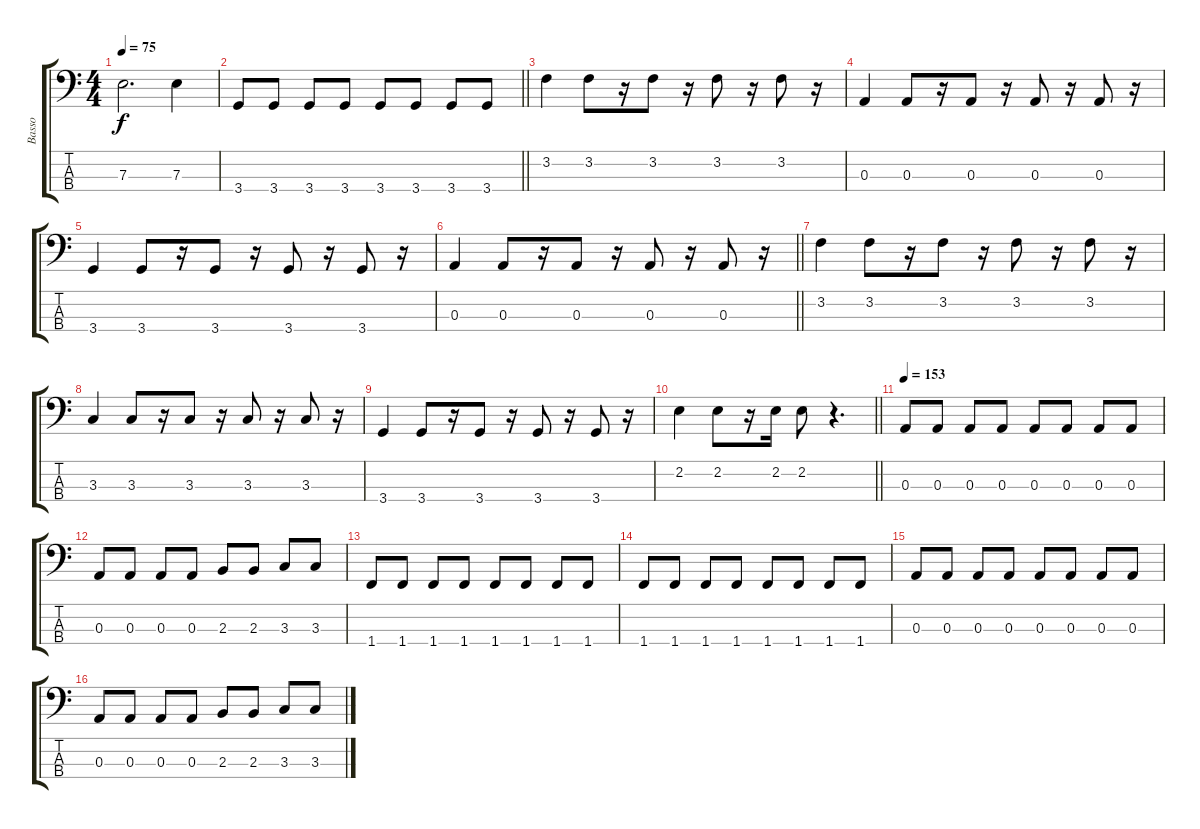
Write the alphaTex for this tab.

\track ("Basso" "Basso") {instrument electricbassfinger}
\staff {score tabs}
\tuning (G2 D2 A1 E1) {hide}
\ts (4 4)
\tempo 75
\clef f4
\ks c
7.3.2{d dy f} 7.3.4 |
\barLineRight lightlight
3.4.8 3.4.8 3.4.8 3.4.8 3.4.8 3.4.8 3.4.8 3.4.8 |
3.2.4 3.2.8 r.16 3.2.8 r.16 3.2.8 r.16 3.2.8 r.16 |
0.3.4 0.3.8 r.16 0.3.8 r.16 0.3.8 r.16 0.3.8 r.16 |
3.4.4 3.4.8 r.16 3.4.8 r.16 3.4.8 r.16 3.4.8 r.16 |
\barLineRight lightlight
0.3.4 0.3.8 r.16 0.3.8 r.16 0.3.8 r.16 0.3.8 r.16 |
3.2.4 3.2.8 r.16 3.2.8 r.16 3.2.8 r.16 3.2.8 r.16 |
3.3.4 3.3.8 r.16 3.3.8 r.16 3.3.8 r.16 3.3.8 r.16 |
3.4.4 3.4.8 r.16 3.4.8 r.16 3.4.8 r.16 3.4.8 r.16 |
\barLineRight lightlight
2.2.4 2.2.8 r.16 2.2.16 2.2.8 r.4{d} |
\tempo 153
0.3.8 0.3.8 0.3.8 0.3.8 0.3.8 0.3.8 0.3.8 0.3.8 |
0.3.8 0.3.8 0.3.8 0.3.8 2.3.8 2.3.8 3.3.8 3.3.8 |
1.4.8 1.4.8 1.4.8 1.4.8 1.4.8 1.4.8 1.4.8 1.4.8 |
1.4.8 1.4.8 1.4.8 1.4.8 1.4.8 1.4.8 1.4.8 1.4.8 |
0.3.8 0.3.8 0.3.8 0.3.8 0.3.8 0.3.8 0.3.8 0.3.8 |
0.3.8 0.3.8 0.3.8 0.3.8 2.3.8 2.3.8 3.3.8 3.3.8
